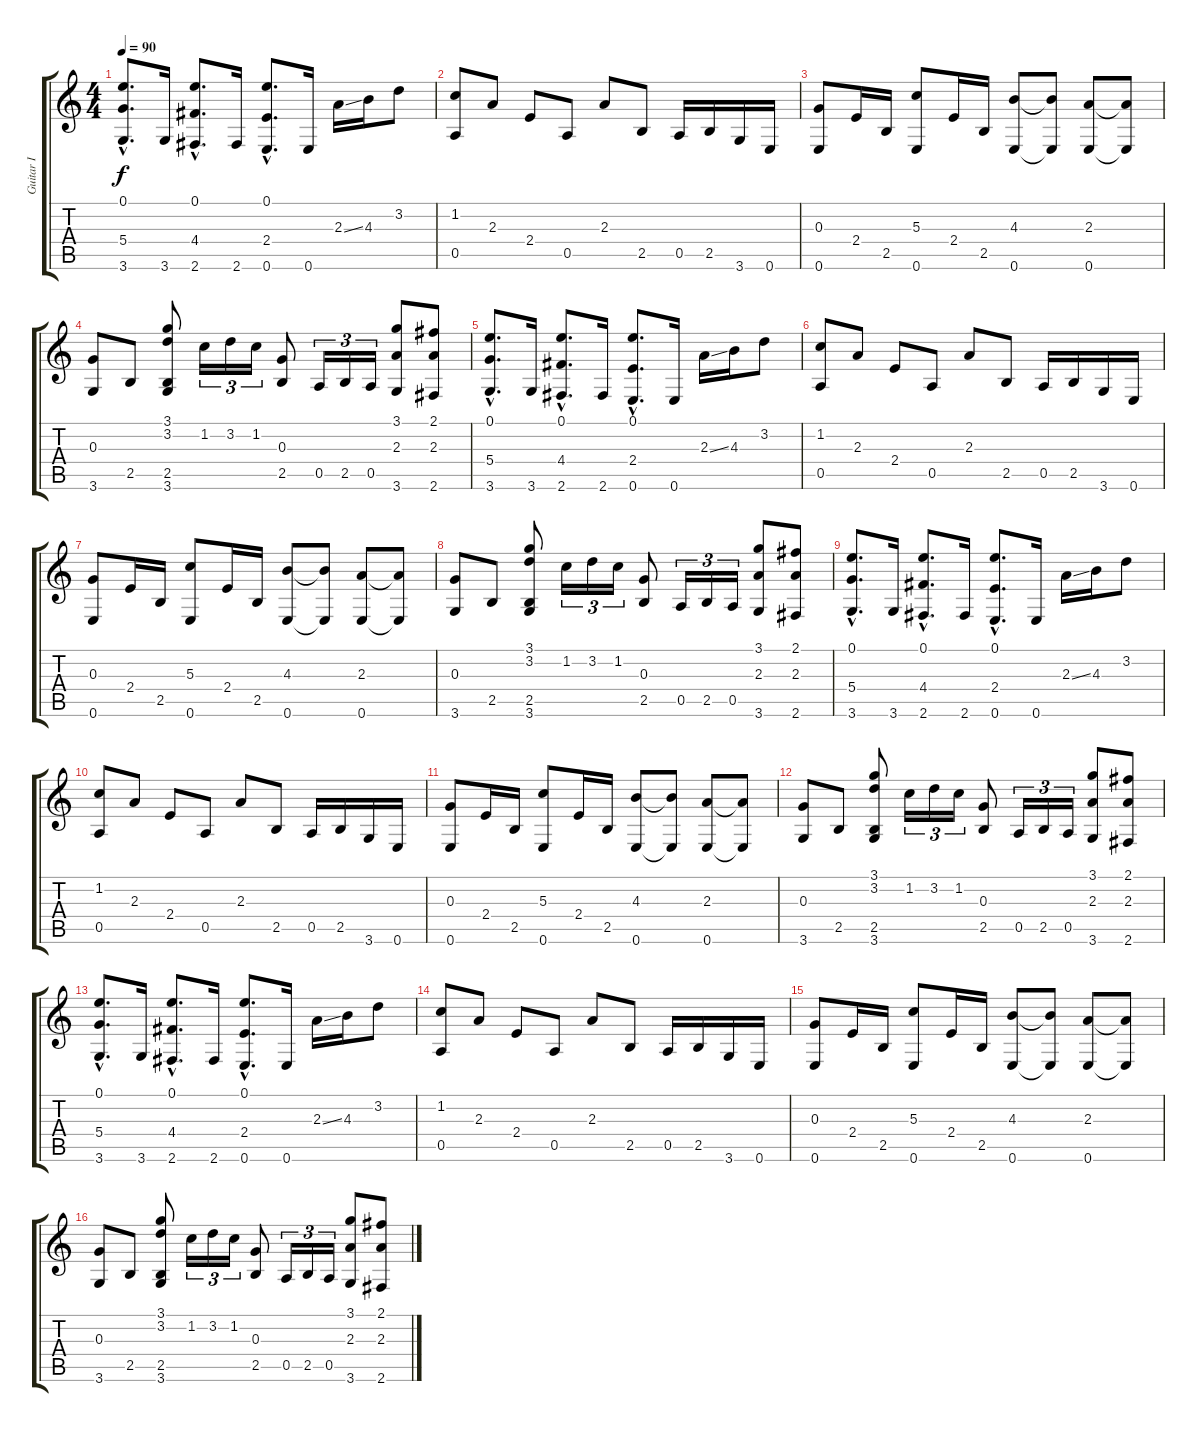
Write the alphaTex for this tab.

\track ("Guitar I" "Guitar I") {instrument acousticguitarsteel}
\staff {score tabs}
\tuning (E4 B3 G3 D3 A2 E2) {hide}
\ts (4 4)
\tempo 90
\clef g2
\ks c
(0.1{hac} 5.4{hac} 3.6{hac}).8{d dy f} 3.6.16 (0.1{hac} 4.4{hac} 2.6{hac}).8{d} 2.6.16 (0.1{hac} 2.4{hac} 0.6{hac}).8{d} 0.6.16 2.3{ss}.16 4.3.16 3.2.8 |
(1.2 0.5).8{volume 16} 2.3.8 2.4.8 0.5.8 2.3.8 2.5.8 0.5.16 2.5.16 3.6.16 0.6.16 |
(0.3 0.6).8 2.4.16 2.5.16 (5.3 0.6).8 2.4.16 2.5.16 (4.3 0.6).8 (4.3{t} 0.6{t}).8 (2.3 0.6).8 (2.3{t} 0.6{t}).8 |
(0.3 3.6).8 2.5.8 (3.1 3.2 2.5 3.6).8 1.2.16{tu (3 2)} 3.2.16{tu (3 2)} 1.2.16{tu (3 2)} (0.3 2.5).8 0.5.16{tu (3 2)} 2.5.16{tu (3 2)} 0.5.16{tu (3 2)} (3.1 2.3 3.6).8 (2.1 2.3 2.6).8 |
(0.1{hac} 5.4{hac} 3.6{hac}).8{d} 3.6.16 (0.1{hac} 4.4{hac} 2.6{hac}).8{d} 2.6.16 (0.1{hac} 2.4{hac} 0.6{hac}).8{d} 0.6.16 2.3{ss}.16 4.3.16 3.2.8 |
(1.2 0.5).8 2.3.8 2.4.8 0.5.8 2.3.8 2.5.8 0.5.16 2.5.16 3.6.16 0.6.16 |
(0.3 0.6).8 2.4.16 2.5.16 (5.3 0.6).8 2.4.16 2.5.16 (4.3 0.6).8 (4.3{t} 0.6{t}).8 (2.3 0.6).8 (2.3{t} 0.6{t}).8 |
(0.3 3.6).8 2.5.8 (3.1 3.2 2.5 3.6).8 1.2.16{tu (3 2)} 3.2.16{tu (3 2)} 1.2.16{tu (3 2)} (0.3 2.5).8 0.5.16{tu (3 2)} 2.5.16{tu (3 2)} 0.5.16{tu (3 2)} (3.1 2.3 3.6).8 (2.1 2.3 2.6).8 |
(0.1{hac} 5.4{hac} 3.6{hac}).8{d} 3.6.16 (0.1{hac} 4.4{hac} 2.6{hac}).8{d} 2.6.16 (0.1{hac} 2.4{hac} 0.6{hac}).8{d} 0.6.16 2.3{ss}.16 4.3.16 3.2.8 |
(1.2 0.5).8 2.3.8 2.4.8 0.5.8 2.3.8 2.5.8 0.5.16 2.5.16 3.6.16 0.6.16 |
(0.3 0.6).8 2.4.16 2.5.16 (5.3 0.6).8 2.4.16 2.5.16 (4.3 0.6).8 (4.3{t} 0.6{t}).8 (2.3 0.6).8 (2.3{t} 0.6{t}).8 |
(0.3 3.6).8 2.5.8 (3.1 3.2 2.5 3.6).8 1.2.16{tu (3 2)} 3.2.16{tu (3 2)} 1.2.16{tu (3 2)} (0.3 2.5).8 0.5.16{tu (3 2)} 2.5.16{tu (3 2)} 0.5.16{tu (3 2)} (3.1 2.3 3.6).8 (2.1 2.3 2.6).8 |
(0.1{hac} 5.4{hac} 3.6{hac}).8{d} 3.6.16 (0.1{hac} 4.4{hac} 2.6{hac}).8{d} 2.6.16 (0.1{hac} 2.4{hac} 0.6{hac}).8{d} 0.6.16 2.3{ss}.16 4.3.16 3.2.8 |
(1.2 0.5).8 2.3.8 2.4.8 0.5.8 2.3.8 2.5.8 0.5.16 2.5.16 3.6.16 0.6.16 |
(0.3 0.6).8 2.4.16 2.5.16 (5.3 0.6).8 2.4.16 2.5.16 (4.3 0.6).8 (4.3{t} 0.6{t}).8 (2.3 0.6).8 (2.3{t} 0.6{t}).8 |
(0.3 3.6).8 2.5.8 (3.1 3.2 2.5 3.6).8 1.2.16{tu (3 2)} 3.2.16{tu (3 2)} 1.2.16{tu (3 2)} (0.3 2.5).8 0.5.16{tu (3 2)} 2.5.16{tu (3 2)} 0.5.16{tu (3 2)} (3.1 2.3 3.6).8 (2.1 2.3 2.6).8
